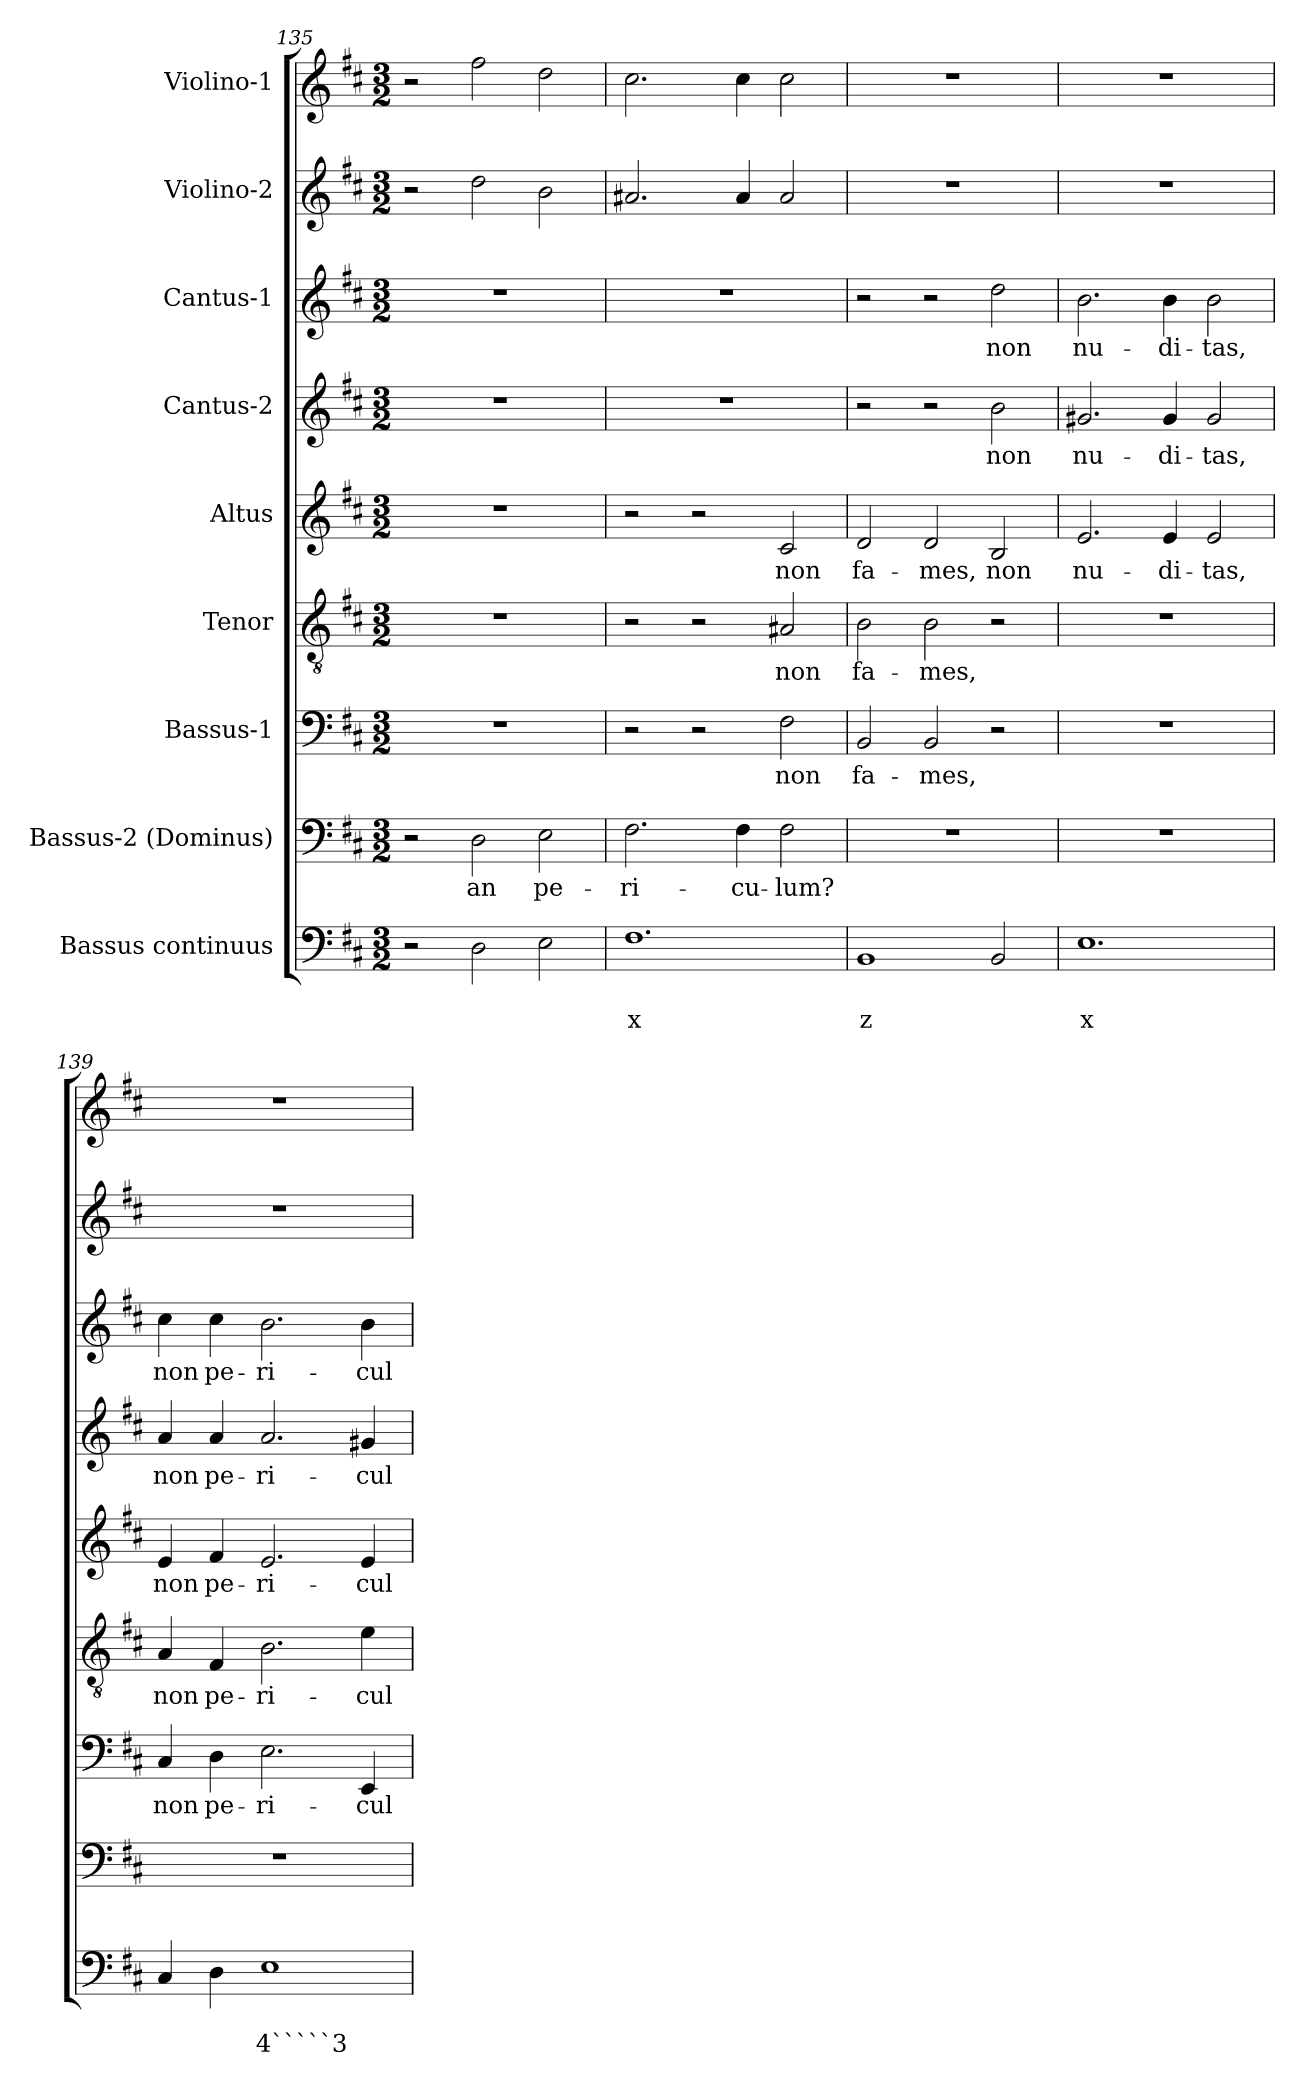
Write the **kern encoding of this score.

**kern	**text	**text	**kern	**text	**kern	**text	**kern	**text	**kern	**text	**kern	**text	**kern	**text	**kern	**kern
*part9	*part9	*part9	*part8	*part8	*part7	*part7	*part6	*part6	*part5	*part5	*part4	*part4	*part3	*part3	*part2	*part1
*staff9	*staff9	*staff9	*staff8	*staff8	*staff7	*staff7	*staff6	*staff6	*staff5	*staff5	*staff4	*staff4	*staff3	*staff3	*staff2	*staff1
*I"Bassus continuus	*	*	*I"Bassus-2 (Dominus)	*	*I"Bassus-1	*	*I"Tenor	*	*I"Altus	*	*I"Cantus-2	*	*I"Cantus-1	*	*I"Violino-2	*I"Violino-1
*clefF4	*	*	*clefF4	*	*clefF4	*	*clefGv2	*	*clefG2	*	*clefG2	*	*clefG2	*	*clefG2	*clefG2
*k[f#c#]	*	*	*k[f#c#]	*	*k[f#c#]	*	*k[f#c#]	*	*k[f#c#]	*	*k[f#c#]	*	*k[f#c#]	*	*k[f#c#]	*k[f#c#]
*D:	*	*	*D:	*	*D:	*	*D:	*	*D:	*	*D:	*	*D:	*	*D:	*D:
*M3/2	*	*	*M3/2	*	*M3/2	*	*M3/2	*	*M3/2	*	*M3/2	*	*M3/2	*	*M3/2	*M3/2
=135	=135	=135	=135	=135	=135	=135	=135	=135	=135	=135	=135	=135	=135	=135	=135	=135
2r	.	.	2r	.	1.r	.	1.r	.	1.r	.	1.r	.	1.r	.	2r	2r
!	!	!	!	!LO:LY:b	!	!	!	!	!	!	!	!	!	!	!	!
2D\	.	.	2D\	an	.	.	.	.	.	.	.	.	.	.	2dd\	2ff#\
!	!	!	!	!LO:LY:b	!	!	!	!	!	!	!	!	!	!	!	!
2E\	.	.	2E\	pe-	.	.	.	.	.	.	.	.	.	.	2b\	2dd\
=136	=136	=136	=136	=136	=136	=136	=136	=136	=136	=136	=136	=136	=136	=136	=136	=136
!	!	!LO:LY:b	!	!LO:LY:b	!	!	!	!	!	!	!	!	!	!	!	!
1.F#	.	x	2.F#\	-ri-	2r	.	2r	.	2r	.	1.r	.	1.r	.	2.a#X/	2.cc#\
.	.	.	.	.	2r	.	2r	.	2r	.	.	.	.	.	.	.
!	!	!	!	!LO:LY:b	!	!	!	!	!	!	!	!	!	!	!	!
.	.	.	4F#\	-cu-	.	.	.	.	.	.	.	.	.	.	4a#/	4cc#\
!	!	!	!	!LO:LY:b	!	!LO:LY:b	!	!LO:LY:b	!	!LO:LY:b	!	!	!	!	!	!
.	.	.	2F#\	-lum?	2F#\	non	2A#X/	non	2c#/	non	.	.	.	.	2a#/	2cc#\
=137	=137	=137	=137	=137	=137	=137	=137	=137	=137	=137	=137	=137	=137	=137	=137	=137
!	!	!LO:LY:b	!	!	!	!LO:LY:b	!	!LO:LY:b	!	!LO:LY:b	!	!	!	!	!	!
1BB	.	z	1.r	.	2BB/	fa-	2B\	fa-	2d/	fa-	2r	.	2r	.	1.r	1.r
!	!	!	!	!	!	!LO:LY:b	!	!LO:LY:b	!	!LO:LY:b	!	!	!	!	!	!
.	.	.	.	.	2BB/	-mes,	2B\	-mes,	2d/	-mes,	2r	.	2r	.	.	.
!	!	!	!	!	!	!	!	!	!	!LO:LY:b	!	!LO:LY:b	!	!LO:LY:b	!	!
2BB/	.	.	.	.	2r	.	2r	.	2B/	non	2b\	non	2dd\	non	.	.
!!LO:PB:g=z
=138	=138	=138	=138	=138	=138	=138	=138	=138	=138	=138	=138	=138	=138	=138	=138	=138
!	!	!LO:LY:b	!	!	!	!	!	!	!	!LO:LY:b	!	!LO:LY:b	!	!LO:LY:b	!	!
1.E	.	x	1.r	.	1.r	.	1.r	.	2.e/	nu-	2.g#X/	nu-	2.b\	nu-	1.r	1.r
!	!	!	!	!	!	!	!	!	!	!LO:LY:b	!	!LO:LY:b	!	!LO:LY:b	!	!
.	.	.	.	.	.	.	.	.	4e/	-di-	4g#/	-di-	4b\	-di-	.	.
!	!	!	!	!	!	!	!	!	!	!LO:LY:b	!	!LO:LY:b	!	!LO:LY:b	!	!
.	.	.	.	.	.	.	.	.	2e/	-tas,	2g#/	-tas,	2b\	-tas,	.	.
=139	=139	=139	=139	=139	=139	=139	=139	=139	=139	=139	=139	=139	=139	=139	=139	=139
!	!	!	!	!	!	!LO:LY:b	!	!LO:LY:b	!	!LO:LY:b	!	!LO:LY:b	!	!LO:LY:b	!	!
4C#/	.	.	1.r	.	4C#/	non	4A/	non	4e/	non	4a/	non	4cc#\	non	1.r	1.r
!	!	!	!	!	!	!LO:LY:b	!	!LO:LY:b	!	!LO:LY:b	!	!LO:LY:b	!	!LO:LY:b	!	!
4D\	.	.	.	.	4D\	pe-	4F#/	pe-	4f#/	pe-	4a/	pe-	4cc#\	pe-	.	.
!	!	!LO:LY:b	!	!	!	!LO:LY:b	!	!LO:LY:b	!	!LO:LY:b	!	!LO:LY:b	!	!LO:LY:b	!	!
1E	.	4`````3	.	.	2.E\	-ri-	2.B\	-ri-	2.e/	-ri-	2.a/	-ri-	2.b\	-ri-	.	.
!	!	!	!	!	!	!LO:LY:b	!	!LO:LY:b	!	!LO:LY:b	!	!LO:LY:b	!	!LO:LY:b	!	!
.	.	.	.	.	4EE/	-cul-	4e\	-cul-	4e/	-cul-	4g#X/	-cul-	4b\	-cul-	.	.
=	=	=	=	=	=	=	=	=	=	=	=	=	=	=	=	=
*-	*-	*-	*-	*-	*-	*-	*-	*-	*-	*-	*-	*-	*-	*-	*-	*-
